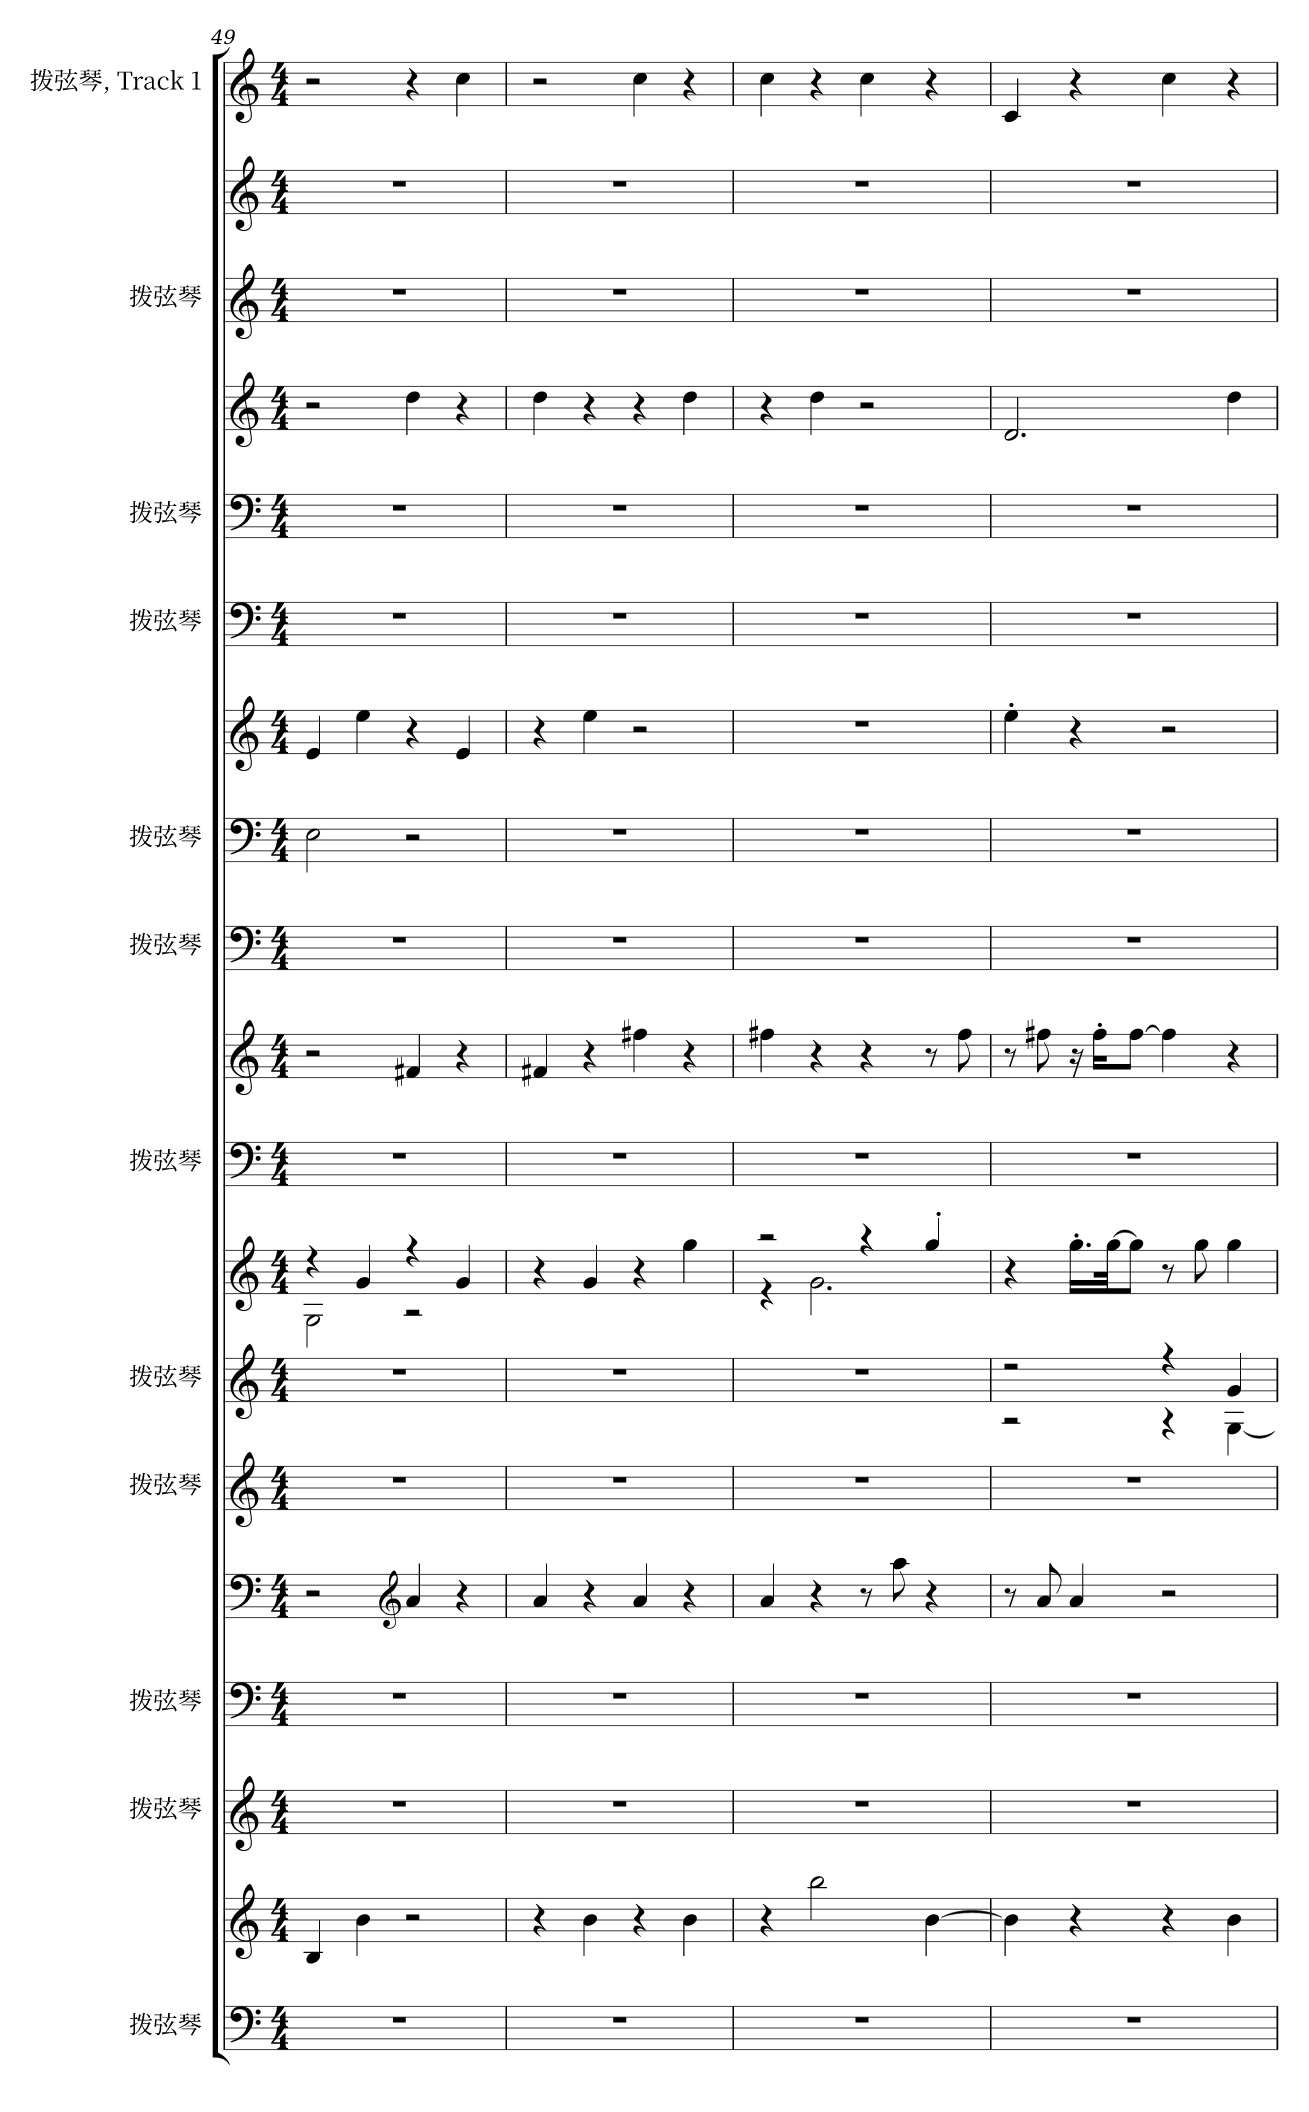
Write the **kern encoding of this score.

**kern	**kern	**kern	**kern	**kern	**kern	**kern	**kern	**kern	**kern	**kern	**kern	**kern	**kern	**kern	**kern	**kern	**kern	**kern
*part12	*part12	*part11	*part10	*part10	*part9	*part8	*part8	*part7	*part7	*part6	*part5	*part5	*part4	*part3	*part3	*part2	*part2	*part1
*staff19	*staff18	*staff17	*staff16	*staff15	*staff14	*staff13	*staff12	*staff11	*staff10	*staff9	*staff8	*staff7	*staff6	*staff5	*staff4	*staff3	*staff2	*staff1
*I"拨弦琴	*	*I"拨弦琴	*I"拨弦琴	*	*I"拨弦琴	*I"拨弦琴	*	*I"拨弦琴	*	*I"拨弦琴	*I"拨弦琴	*	*I"拨弦琴	*I"拨弦琴	*	*I"拨弦琴	*	*I"拨弦琴, Track 1
!!LO:PB:g=z
*clefF4	*clefG2	*clefG2	*clefF4	*clefF4	*clefG2	*clefG2	*clefG2	*clefF4	*clefG2	*clefF4	*clefF4	*clefG2	*clefF4	*clefF4	*clefG2	*clefG2	*clefG2	*clefG2
*k[]	*k[]	*k[]	*k[]	*k[]	*k[]	*k[]	*k[]	*k[]	*k[]	*k[]	*k[]	*k[]	*k[]	*k[]	*k[]	*k[]	*k[]	*k[]
*M4/4	*M4/4	*M4/4	*M4/4	*M4/4	*M4/4	*M4/4	*M4/4	*M4/4	*M4/4	*M4/4	*M4/4	*M4/4	*M4/4	*M4/4	*M4/4	*M4/4	*M4/4	*M4/4
=49	=49	=49	=49	=49	=49	=49	=49	=49	=49	=49	=49	=49	=49	=49	=49	=49	=49	=49
*	*	*	*	*	*	*	*^	*	*	*	*	*	*	*	*	*	*	*
1r	4B/	1r	1r	2r	1r	1r	4r	2G\	1r	2r	1r	2E\	4e/	1r	1r	2r	1r	1r	2r
.	4b\	.	.	.	.	.	4g/	.	.	.	.	.	4ee\	.	.	.	.	.	.
*	*	*	*	*clefG2	*	*	*	*	*	*	*	*	*	*	*	*	*	*	*
.	2r	.	.	4a/	.	.	4r	2r	.	4f#X/	.	2r	4r	.	.	4dd\	.	.	4r
.	.	.	.	4r	.	.	4g/	.	.	4r	.	.	4e/	.	.	4r	.	.	4cc\
*	*	*	*	*	*	*	*v	*v	*	*	*	*	*	*	*	*	*	*	*
=50	=50	=50	=50	=50	=50	=50	=50	=50	=50	=50	=50	=50	=50	=50	=50	=50	=50	=50
1r	4r	1r	1r	4a/	1r	1r	4r	1r	4f#X/	1r	1r	4r	1r	1r	4dd\	1r	1r	2r
.	4b\	.	.	4r	.	.	4g/	.	4r	.	.	4ee\	.	.	4r	.	.	.
.	4r	.	.	4a/	.	.	4r	.	4ff#X\	.	.	2r	.	.	4r	.	.	4cc\
.	4b\	.	.	4r	.	.	4gg\	.	4r	.	.	.	.	.	4dd\	.	.	4r
=51	=51	=51	=51	=51	=51	=51	=51	=51	=51	=51	=51	=51	=51	=51	=51	=51	=51	=51
*	*	*	*	*	*	*	*^	*	*	*	*	*	*	*	*	*	*	*
1r	4r	1r	1r	4a/	1r	1r	2r	4r	1r	4ff#X\	1r	1r	1r	1r	1r	4r	1r	1r	4cc\
.	2bb\	.	.	4r	.	.	.	2.g\	.	4r	.	.	.	.	.	4dd\	.	.	4r
.	.	.	.	8r	.	.	4r	.	.	4r	.	.	.	.	.	2r	.	.	4cc\
.	.	.	.	8aa\	.	.	.	.	.	.	.	.	.	.	.	.	.	.	.
.	[4b\	.	.	4r	.	.	4gg'/	.	.	8r	.	.	.	.	.	.	.	.	4r
.	.	.	.	.	.	.	.	.	.	8ff#\	.	.	.	.	.	.	.	.	.
*	*	*	*	*	*	*	*v	*v	*	*	*	*	*	*	*	*	*	*	*
=52	=52	=52	=52	=52	=52	=52	=52	=52	=52	=52	=52	=52	=52	=52	=52	=52	=52	=52
*	*	*	*	*	*	*^	*	*	*	*	*	*	*	*	*	*	*	*
1r	4b\]	1r	1r	8r	1r	2r	2r	4r	1r	8r	1r	1r	4ee'\	1r	1r	2.d/	1r	1r	4c/
.	.	.	.	8a/	.	.	.	.	.	8ff#X\	.	.	.	.	.	.	.	.	.
.	4r	.	.	4a/	.	.	.	16.gg'\LL	.	16r	.	.	4r	.	.	.	.	.	4r
.	.	.	.	.	.	.	.	.	.	16ff#'\KL	.	.	.	.	.	.	.	.	.
.	.	.	.	.	.	.	.	[32gg\JK	.	.	.	.	.	.	.	.	.	.	.
.	.	.	.	.	.	.	.	8gg\J]	.	[8ff#\J	.	.	.	.	.	.	.	.	.
.	4r	.	.	2r	.	4r	4r	8r	.	4ff#\]	.	.	2r	.	.	.	.	.	4cc\
.	.	.	.	.	.	.	.	8gg\	.	.	.	.	.	.	.	.	.	.	.
.	4b\	.	.	.	.	4g/	[4G\	4gg\	.	4r	.	.	.	.	.	4dd\	.	.	4r
*	*	*	*	*	*	*v	*v	*	*	*	*	*	*	*	*	*	*	*	*
=	=	=	=	=	=	=	=	=	=	=	=	=	=	=	=	=	=	=
*-	*-	*-	*-	*-	*-	*-	*-	*-	*-	*-	*-	*-	*-	*-	*-	*-	*-	*-
